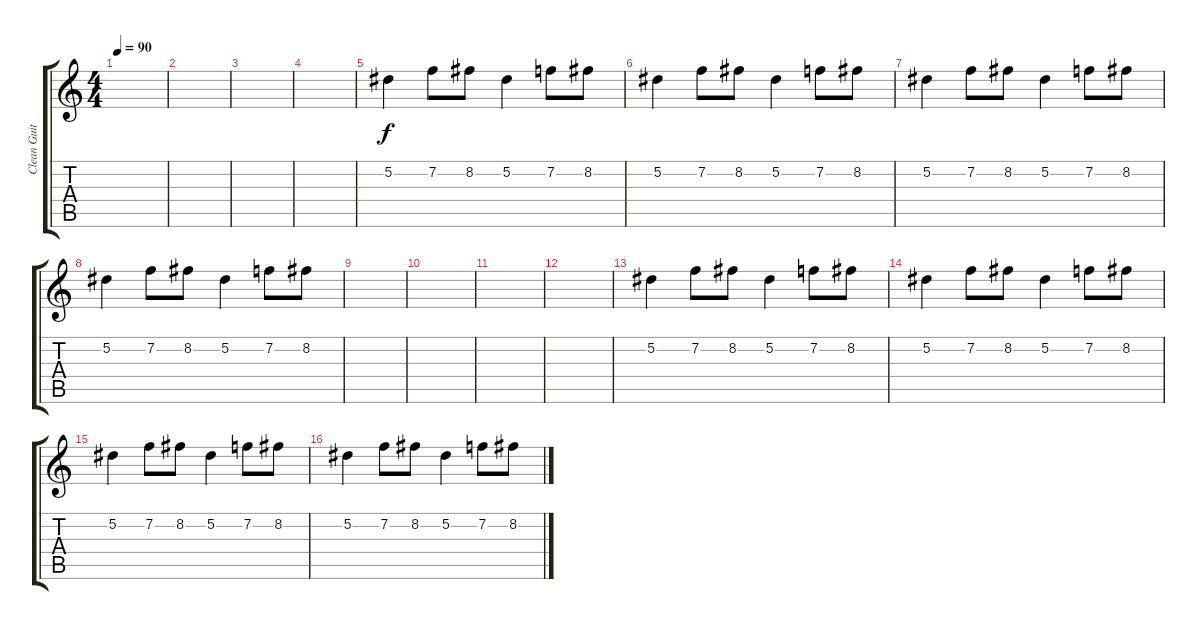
\track ("Clean Guitar" "Clean Guit") {instrument electricguitarclean}
\staff {score tabs}
\tuning (Eb4 Bb3 Gb3 Db3 Ab2 Eb2) {hide}
\ts (4 4)
\tempo 90
\clef g2
\ks c
|
|
|
|
5.2.4 7.2.8 8.2.8 5.2.4 7.2.8 8.2.8 |
5.2.4 7.2.8 8.2.8 5.2.4 7.2.8 8.2.8 |
5.2.4 7.2.8 8.2.8 5.2.4 7.2.8 8.2.8 |
5.2.4 7.2.8 8.2.8 5.2.4 7.2.8 8.2.8 |
|
|
|
|
5.2.4 7.2.8 8.2.8 5.2.4 7.2.8 8.2.8 |
5.2.4 7.2.8 8.2.8 5.2.4 7.2.8 8.2.8 |
5.2.4 7.2.8 8.2.8 5.2.4 7.2.8 8.2.8 |
5.2.4 7.2.8 8.2.8 5.2.4 7.2.8 8.2.8
